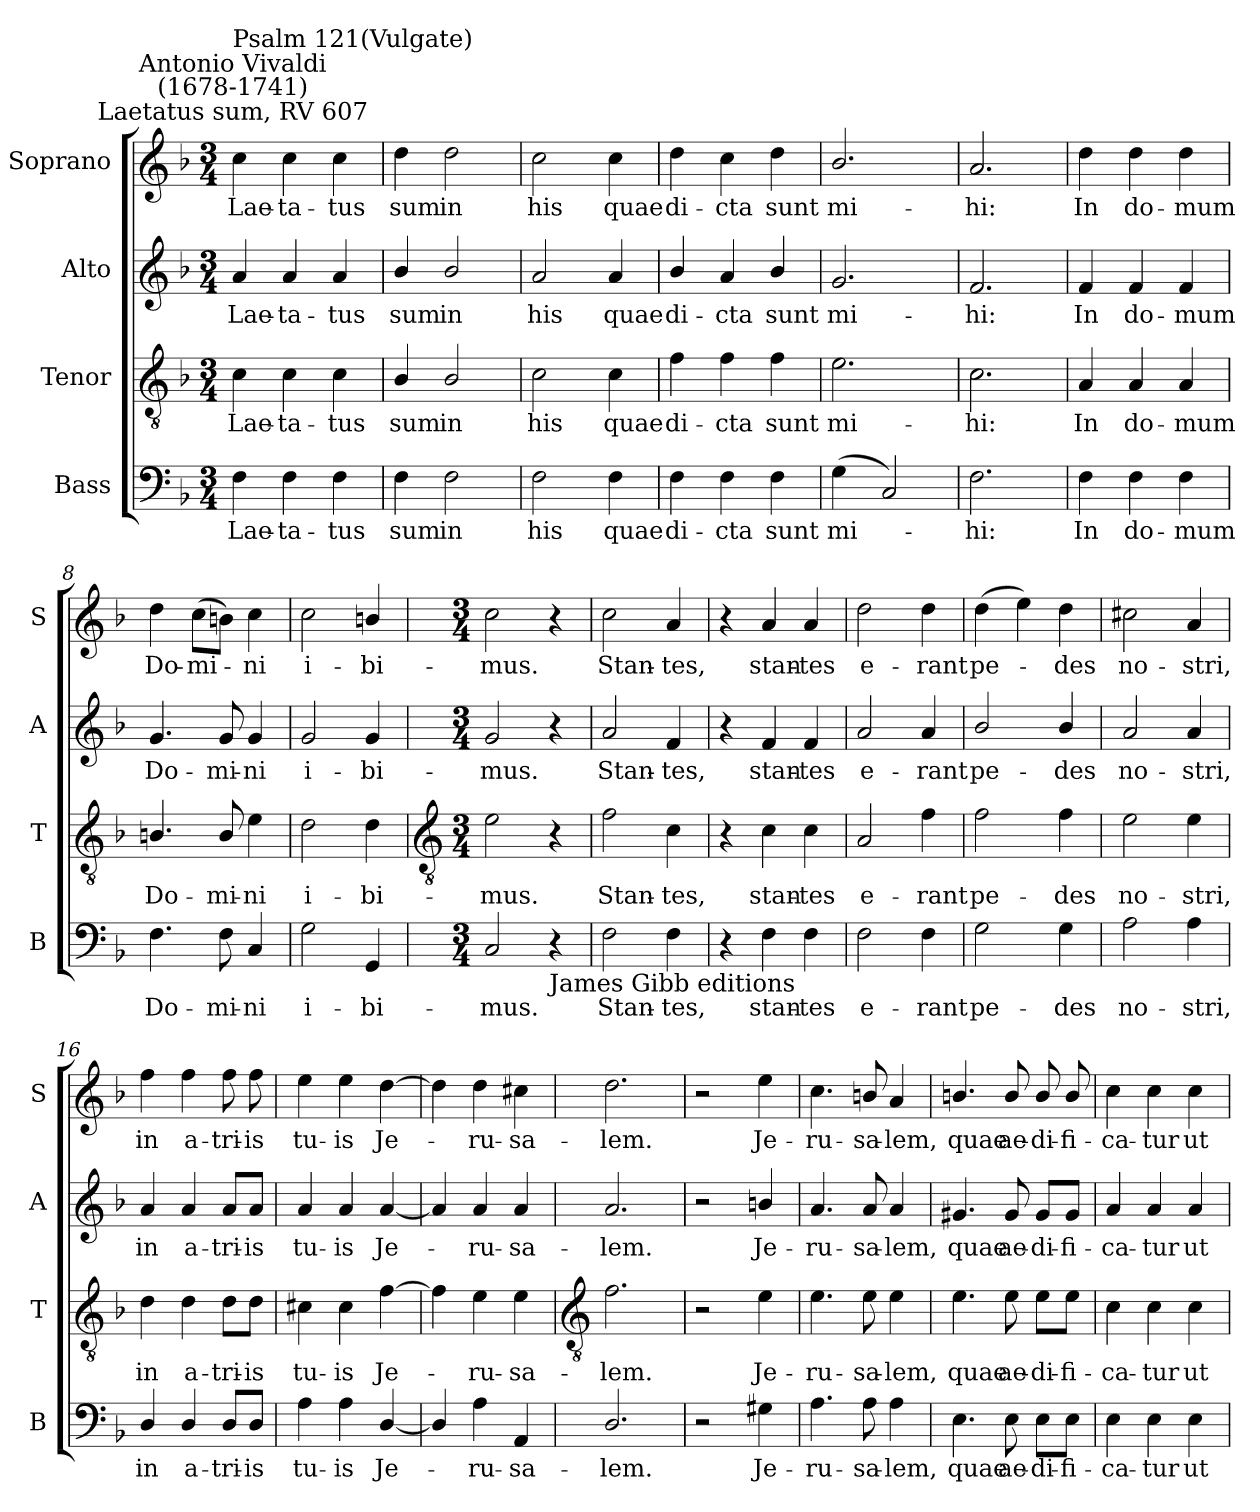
**kern	**text	**kern	**text	**kern	**text	**kern	**text
*part4	*part4	*part3	*part3	*part2	*part2	*part1	*part1
*staff4	*staff4	*staff3	*staff3	*staff2	*staff2	*staff1	*staff1
*I"Bass	*	*I"Tenor	*	*I"Alto	*	*I"Soprano	*
*I'B	*	*I'T	*	*I'A	*	*I'S	*
*clefF4	*	*clefGv2	*	*clefG2	*	*clefG2	*
*k[b-]	*	*k[b-]	*	*k[b-]	*	*k[b-]	*
*F:	*	*F:	*	*F:	*	*F:	*
*M3/4	*	*M3/4	*	*M3/4	*	*M3/4	*
=1	=1	=1	=1	=1	=1	=1	=1
!	!	!	!	!	!	!LO:TX:a:cj:t=Laetatus sum, RV 607	!
!	!	!	!	!	!	!LO:TX:a:cj:t=Antonio Vivaldi\n(1678-1741)	!
!	!	!	!	!	!	!LO:TX:a:t=Psalm 121(Vulgate)	!
!	!LO:LY:b	!	!LO:LY:b	!	!LO:LY:b	!	!LO:LY:b
4F\	Lae-	4c\	Lae-	4a/	Lae-	4cc\	Lae-
!	!LO:LY:b	!	!LO:LY:b	!	!LO:LY:b	!	!LO:LY:b
4F\	-ta-	4c\	-ta-	4a/	-ta-	4cc\	-ta-
!	!LO:LY:b	!	!LO:LY:b	!	!LO:LY:b	!	!LO:LY:b
4F\	-tus	4c\	-tus	4a/	-tus	4cc\	-tus
=2	=2	=2	=2	=2	=2	=2	=2
!	!LO:LY:b	!	!LO:LY:b	!	!LO:LY:b	!	!LO:LY:b
4F\	sum	4B-/	sum	4b-/	sum	4dd\	sum
!	!LO:LY:b	!	!LO:LY:b	!	!LO:LY:b	!	!LO:LY:b
2F\	in	2B-/	in	2b-/	in	2dd\	in
=3	=3	=3	=3	=3	=3	=3	=3
!	!LO:LY:b	!	!LO:LY:b	!	!LO:LY:b	!	!LO:LY:b
2F\	his	2c\	his	2a/	his	2cc\	his
!	!LO:LY:b	!	!LO:LY:b	!	!LO:LY:b	!	!LO:LY:b
4F\	quae	4c\	quae	4a/	quae	4cc\	quae
=4	=4	=4	=4	=4	=4	=4	=4
!	!LO:LY:b	!	!LO:LY:b	!	!LO:LY:b	!	!LO:LY:b
4F\	di-	4f\	di-	4b-/	di-	4dd\	di-
!	!LO:LY:b	!	!LO:LY:b	!	!LO:LY:b	!	!LO:LY:b
4F\	-cta	4f\	-cta	4a/	-cta	4cc\	-cta
!	!LO:LY:b	!	!LO:LY:b	!	!LO:LY:b	!	!LO:LY:b
4F\	sunt	4f\	sunt	4b-/	sunt	4dd\	sunt
=5	=5	=5	=5	=5	=5	=5	=5
!	!LO:LY:b	!	!LO:LY:b	!	!LO:LY:b	!	!LO:LY:b
(4G\	mi-	2.e\	mi-	2.g/	mi-	2.b-/	mi-
2C/)	.	.	.	.	.	.	.
=6	=6	=6	=6	=6	=6	=6	=6
!	!LO:LY:b	!	!LO:LY:b	!	!LO:LY:b	!	!LO:LY:b
2.F\	hi:	2.c\	-hi:	2.f/	-hi:	2.a/	-hi:
=7	=7	=7	=7	=7	=7	=7	=7
!	!LO:LY:b	!	!LO:LY:b	!	!LO:LY:b	!	!LO:LY:b
4F\	In	4A/	In	4f/	In	4dd\	In
!	!LO:LY:b	!	!LO:LY:b	!	!LO:LY:b	!	!LO:LY:b
4F\	do-	4A/	do-	4f/	do-	4dd\	do-
!	!LO:LY:b	!	!LO:LY:b	!	!LO:LY:b	!	!LO:LY:b
4F\	-mum	4A/	-mum	4f/	-mum	4dd\	-mum
=8	=8	=8	=8	=8	=8	=8	=8
!	!LO:LY:b	!	!LO:LY:b	!	!LO:LY:b	!	!LO:LY:b
4.F\	Do-	4.Bn/	Do-	4.g/	Do-	4dd\	Do-
!	!	!	!	!	!	!	!LO:LY:b
.	.	.	.	.	.	(>8cc\L	-mi-
!	!LO:LY:b	!	!LO:LY:b	!	!LO:LY:b	!	!
8F\	-mi-	8B/	-mi-	8g/	-mi-	8bn\J)	.
!	!LO:LY:b	!	!LO:LY:b	!	!LO:LY:b	!	!LO:LY:b
4C/	-ni	4e\	-ni	4g/	-ni	4cc\	ni
=9	=9	=9	=9	=9	=9	=9	=9
!	!LO:LY:b	!	!LO:LY:b	!	!LO:LY:b	!	!LO:LY:b
2G\	i-	2d\	i-	2g/	i-	2cc\	i-
!	!LO:LY:b	!	!LO:LY:b	!	!LO:LY:b	!	!LO:LY:b
4GG/	-bi-	4d\	-bi-	4g/	-bi-	4bn/	-bi-
!!LO:LB:g=z
=10	=10	=10	=10	=10	=10	=10	=10
*	*	*clefGv2	*	*	*	*	*
*M3/4	*	*M3/4	*	*M3/4	*	*M3/4	*
!	!LO:LY:b	!	!LO:LY:b	!	!LO:LY:b	!	!LO:LY:b
2C/	-mus.	2e\	-mus.	2g/	-mus.	2cc\	-mus.
!LO:TX:b:t=James Gibb editions	!	!	!	!	!	!	!
4r	.	4r	.	4r	.	4r	.
=11	=11	=11	=11	=11	=11	=11	=11
!	!LO:LY:b	!	!LO:LY:b	!	!LO:LY:b	!	!LO:LY:b
2F\	Stan-	2f\	Stan-	2a/	Stan-	2cc\	Stan-
!	!LO:LY:b	!	!LO:LY:b	!	!LO:LY:b	!	!LO:LY:b
4F\	-tes,	4c\	-tes,	4f/	-tes,	4a/	-tes,
=12	=12	=12	=12	=12	=12	=12	=12
4r	.	4r	.	4r	.	4r	.
!	!LO:LY:b	!	!LO:LY:b	!	!LO:LY:b	!	!LO:LY:b
4F\	stan-	4c\	stan-	4f/	stan-	4a/	stan-
!	!LO:LY:b	!	!LO:LY:b	!	!LO:LY:b	!	!LO:LY:b
4F\	-tes	4c\	-tes	4f/	-tes	4a/	-tes
=13	=13	=13	=13	=13	=13	=13	=13
!	!LO:LY:b	!	!LO:LY:b	!	!LO:LY:b	!	!LO:LY:b
2F\	e-	2A/	e-	2a/	e-	2dd\	e-
!	!LO:LY:b	!	!LO:LY:b	!	!LO:LY:b	!	!LO:LY:b
4F\	-rant	4f\	-rant	4a/	-rant	4dd\	-rant
=14	=14	=14	=14	=14	=14	=14	=14
!	!LO:LY:b	!	!LO:LY:b	!	!LO:LY:b	!	!LO:LY:b
2G\	pe-	2f\	pe-	2b-/	pe-	(>4dd\	pe-
.	.	.	.	.	.	4ee\)	.
!	!LO:LY:b	!	!LO:LY:b	!	!LO:LY:b	!	!LO:LY:b
4G\	-des	4f\	-des	4b-/	-des	4dd\	des
=15	=15	=15	=15	=15	=15	=15	=15
!	!LO:LY:b	!	!LO:LY:b	!	!LO:LY:b	!	!LO:LY:b
2A\	no-	2e\	no-	2a/	no-	2cc#X\	no-
!	!LO:LY:b	!	!LO:LY:b	!	!LO:LY:b	!	!LO:LY:b
4A\	-stri,	4e\	-stri,	4a/	-stri,	4a/	-stri,
=16	=16	=16	=16	=16	=16	=16	=16
!	!LO:LY:b	!	!LO:LY:b	!	!LO:LY:b	!	!LO:LY:b
4D/	in	4d\	in	4a/	in	4ff\	in
!	!LO:LY:b	!	!LO:LY:b	!	!LO:LY:b	!	!LO:LY:b
4D/	a-	4d\	a-	4a/	a-	4ff\	a-
!	!LO:LY:b	!	!LO:LY:b	!	!LO:LY:b	!	!LO:LY:b
8D/L	-tri-	8d\L	-tri-	8a/L	-tri-	8ff\	-tri-
!	!LO:LY:b	!	!LO:LY:b	!	!LO:LY:b	!	!LO:LY:b
8D/J	-is	8d\J	-is	8a/J	-is	8ff\	-is
=17	=17	=17	=17	=17	=17	=17	=17
!	!LO:LY:b	!	!LO:LY:b	!	!LO:LY:b	!	!LO:LY:b
4A\	tu-	4c#X\	tu-	4a/	tu-	4ee\	tu-
!	!LO:LY:b	!	!LO:LY:b	!	!LO:LY:b	!	!LO:LY:b
4A\	-is	4c#\	-is	4a/	-is	4ee\	-is
!	!LO:LY:b	!	!LO:LY:b	!	!LO:LY:b	!	!LO:LY:b
[4D/	Je-	[4f\	Je-	[4a/	Je-	[4dd\	Je-
=18	=18	=18	=18	=18	=18	=18	=18
4D/]	.	4f\]	.	4a/]	.	4dd\]	.
!	!LO:LY:b	!	!LO:LY:b	!	!LO:LY:b	!	!LO:LY:b
4A\	ru-	4e\	ru-	4a/	ru-	4dd\	ru-
!	!LO:LY:b	!	!LO:LY:b	!	!LO:LY:b	!	!LO:LY:b
4AA/	-sa-	4e\	-sa-	4a/	-sa-	4cc#X\	-sa-
!!LO:LB:g=z
=19	=19	=19	=19	=19	=19	=19	=19
*	*	*clefGv2	*	*	*	*	*
!	!LO:LY:b	!	!LO:LY:b	!	!LO:LY:b	!	!LO:LY:b
2.D/	-lem.	2.f\	-lem.	2.a/	-lem.	2.dd\	-lem.
=20	=20	=20	=20	=20	=20	=20	=20
2r	.	2r	.	2r	.	2r	.
!	!LO:LY:b	!	!LO:LY:b	!	!LO:LY:b	!	!LO:LY:b
4G#X\	Je-	4e\	Je-	4bn/	Je-	4ee\	Je-
=21	=21	=21	=21	=21	=21	=21	=21
!	!LO:LY:b	!	!LO:LY:b	!	!LO:LY:b	!	!LO:LY:b
4.A\	-ru-	4.e\	-ru-	4.a/	-ru-	4.cc\	-ru-
!	!LO:LY:b	!	!LO:LY:b	!	!LO:LY:b	!	!LO:LY:b
8A\	-sa-	8e\	-sa-	8a/	-sa-	8bn/	-sa-
!	!LO:LY:b	!	!LO:LY:b	!	!LO:LY:b	!	!LO:LY:b
4A\	-lem,	4e\	-lem,	4a/	-lem,	4a/	-lem,
=22	=22	=22	=22	=22	=22	=22	=22
!	!LO:LY:b	!	!LO:LY:b	!	!LO:LY:b	!	!LO:LY:b
4.E\	quae	4.e\	quae	4.g#X/	quae	4.bn/	quae
!	!LO:LY:b	!	!LO:LY:b	!	!LO:LY:b	!	!LO:LY:b
8E\	ae-	8e\	ae-	8g#/	ae-	8b/	ae-
!	!LO:LY:b	!	!LO:LY:b	!	!LO:LY:b	!	!LO:LY:b
8E\L	-di-	8e\L	-di-	8g#/L	-di-	8b/	-di-
!	!LO:LY:b	!	!LO:LY:b	!	!LO:LY:b	!	!LO:LY:b
8E\J	-fi-	8e\J	-fi-	8g#/J	-fi-	8b/	-fi-
=23	=23	=23	=23	=23	=23	=23	=23
!	!LO:LY:b	!	!LO:LY:b	!	!LO:LY:b	!	!LO:LY:b
4E\	-ca-	4c\	-ca-	4a/	-ca-	4cc\	-ca-
!	!LO:LY:b	!	!LO:LY:b	!	!LO:LY:b	!	!LO:LY:b
4E\	-tur	4c\	-tur	4a/	-tur	4cc\	-tur
!	!LO:LY:b	!	!LO:LY:b	!	!LO:LY:b	!	!LO:LY:b
4E\	ut	4c\	ut	4a/	ut	4cc\	ut
=	=	=	=	=	=	=	=
*-	*-	*-	*-	*-	*-	*-	*-
